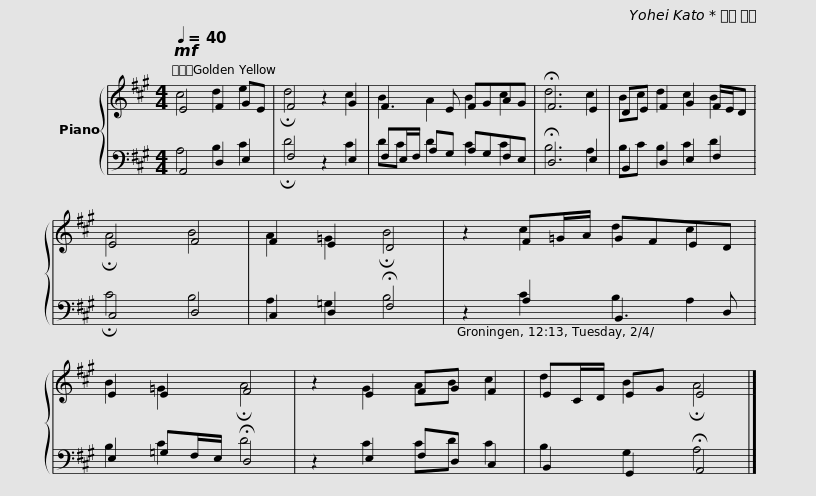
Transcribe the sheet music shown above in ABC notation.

X:1
%%score { ( 1 2 ) | ( 3 4 ) }
L:1/8
Q:1/4=40
M:4/4
I:linebreak $
K:A
V:1 treble
V:2 treble
V:3 bass
V:4 bass
V:1
!mf! E4 F2 GE | F4 z2 G2 | F3 E FGAG | !fermata!F6 E2 | DE F2 G2 F/E/D | %5
 E4 F4 | F2 E2 D4 |$ z2 F=G/A/ GFED | E2 E2 F4 | z2 E2 FG F2 | %10
 EC/D/ EG E4 |] %11
V:2
 c4 d2 e2 | !fermata!d4 z2 c2 | B2 A2 B2 c2 | d6 c2 | Bc d2 c2 B2 | %5
 !fermata!A4 B4 | A2 =G2 !fermata!B4 |$ z2 c2 d2 c2 | B2 =G2 !fermata!A4 | z2 G2 AB c2 | %10
 d2 B2 !fermata!A4 |] %11
V:3
 A,,4 D,2 E,2 | F,4 z2 E,2 | F,E,/F,/ A,G, A,G,F,E, | !fermata!D,6 E,2 | B,,2 D,2 E,2 F,2 | %5
 C,4 D,4 | C,2 D,2 !fermata!F,4 |$ z2 A,2 B,,3 D, | E,2 =G,F,/E,/ !fermata!D,4 | z2 E,2 F,D, C,2 | %10
 B,,2 G,,2 !fermata!A,,4 |] %11
V:4
 A,4 B,2 C2 | !fermata!D4 z2 C2 | DC D2 C2 C2 | B,6 A,2 | B,C B,2 C2 D2 | %5
 !fermata!C4 B,4 | A,2 =G,2 B,4 |$ z2 C2 B,2 A,2 | B,2 C2 D4 | z2 C2 CD C2 | %10
 B,2 G,2 A,4 |] %11
